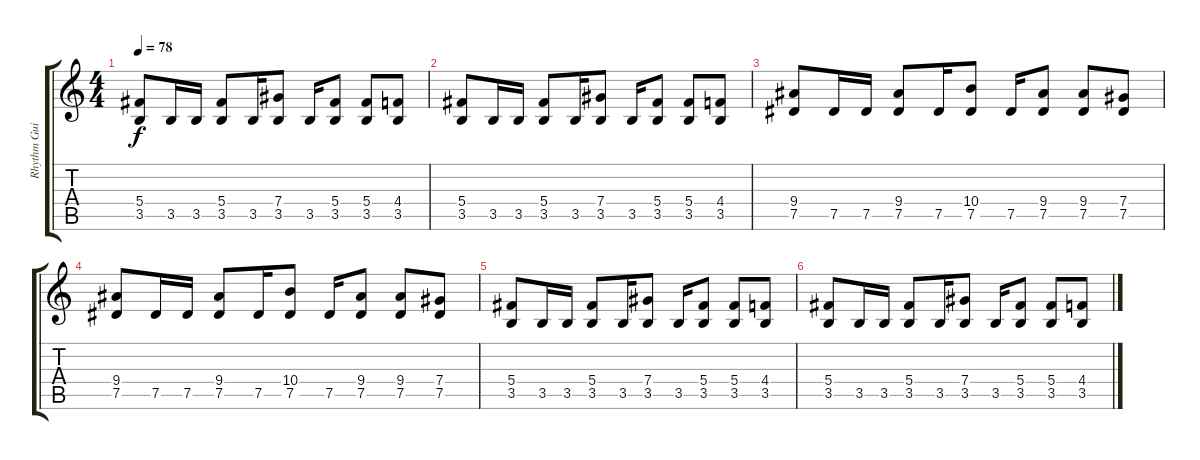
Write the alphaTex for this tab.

\track ("Rhythm Guitar - Timo Tolkki" "Rhythm Gui") {instrument distortionguitar}
\staff {score tabs}
\tuning (Eb4 Bb3 Gb3 Db3 Ab2 Eb2) {hide}
\ts (4 4)
\tempo 78
\clef g2
\ks c
(5.4 3.5).8{dy f} 3.5.16 3.5.16 (5.4 3.5).8 3.5.16 (7.4 3.5).8 3.5.16 (5.4 3.5).8 (5.4 3.5).8 (4.4 3.5).8 |
(5.4 3.5).8 3.5.16 3.5.16 (5.4 3.5).8 3.5.16 (7.4 3.5).8 3.5.16 (5.4 3.5).8 (5.4 3.5).8 (4.4 3.5).8 |
(9.4 7.5).8 7.5.16 7.5.16 (9.4 7.5).8 7.5.16 (10.4 7.5).8 7.5.16 (9.4 7.5).8 (9.4 7.5).8 (7.4 7.5).8 |
(9.4 7.5).8 7.5.16 7.5.16 (9.4 7.5).8 7.5.16 (10.4 7.5).8 7.5.16 (9.4 7.5).8 (9.4 7.5).8 (7.4 7.5).8 |
(5.4 3.5).8 3.5.16 3.5.16 (5.4 3.5).8 3.5.16 (7.4 3.5).8 3.5.16 (5.4 3.5).8 (5.4 3.5).8 (4.4 3.5).8 |
(5.4 3.5).8 3.5.16 3.5.16 (5.4 3.5).8 3.5.16 (7.4 3.5).8 3.5.16 (5.4 3.5).8 (5.4 3.5).8 (4.4 3.5).8
